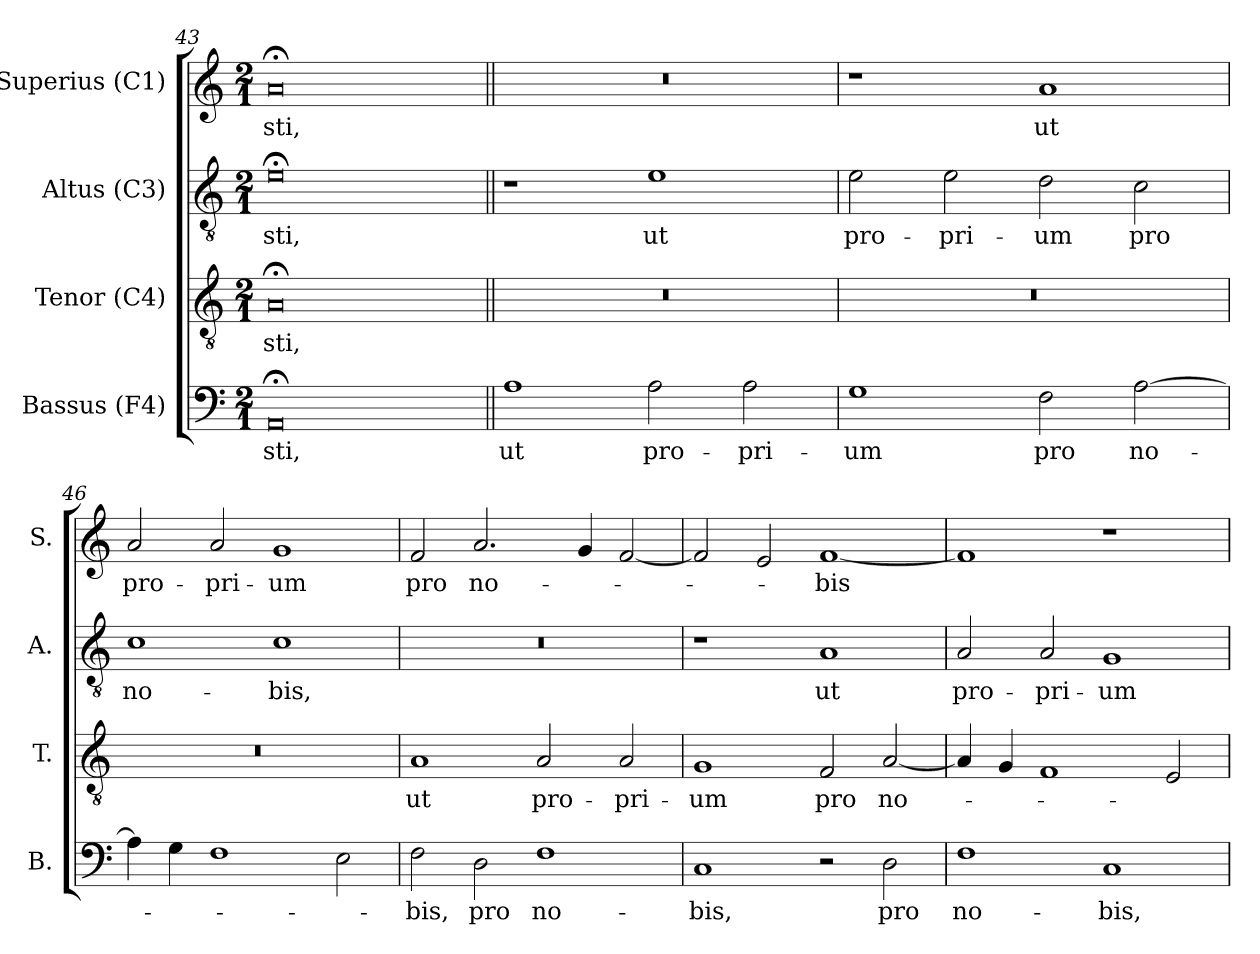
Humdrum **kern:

**kern	**text	**kern	**text	**kern	**text	**kern	**text
*part4	*part4	*part3	*part3	*part2	*part2	*part1	*part1
*staff4	*staff4	*staff3	*staff3	*staff2	*staff2	*staff1	*staff1
*I"Bassus (F4)	*	*I"Tenor (C4)	*	*I"Altus (C3)	*	*I"Superius (C1)	*
*I'B.	*	*I'T.	*	*I'A.	*	*I'S.	*
*clefF4	*	*clefGv2	*	*clefGv2	*	*clefG2	*
*	*	*ITrd7c12	*	*ITrd7c12	*	*	*
*k[]	*	*k[]	*	*k[]	*	*k[]	*
*C:	*	*C:	*	*C:	*	*C:	*
*M2/1	*	*M2/1	*	*M2/1	*	*M2/1	*
=43	=43	=43	=43	=43	=43	=43	=43
!	!LO:LY:b:color=#000000	!	!	!	!	!	!
!	!	!	!LO:LY:b:color=#000000	!	!	!	!
!	!	!	!	!	!LO:LY:b:color=#000000	!	!
!	!	!	!	!	!	!	!LO:LY:b:color=#000000
0AA;i	-sti,	0AA;i	-sti,	0E;i	-sti,	0a;i	-sti,
!!LO:PB:g=z
=44||	=44||	=44||	=44||	=44||	=44||	=44||	=44||
!	!LO:LY:b:color=#000000	!LO:N:vis=1	!	!	!	!LO:N:vis=1	!
1Ai	ut	0r	.	1r	.	0r	.
!	!LO:LY:b:color=#000000	!	!	!	!	!	!
!	!	!	!	!	!LO:LY:b:color=#000000	!	!
2Ai\	pro-	.	.	1Ei	ut	.	.
!	!LO:LY:b:color=#000000	!	!	!	!	!	!
2Ai\	-pri-	.	.	.	.	.	.
=45	=45	=45	=45	=45	=45	=45	=45
!	!LO:LY:b:color=#000000	!LO:N:vis=1	!	!	!	!	!
!	!	!	!	!	!LO:LY:b:color=#000000	!	!
1Gi	-um	0r	.	2Ei\	pro-	1r	.
!	!	!	!	!	!LO:LY:b:color=#000000	!	!
.	.	.	.	2Ei\	-pri-	.	.
!	!LO:LY:b:color=#000000	!	!	!	!	!	!
!	!	!	!	!	!LO:LY:b:color=#000000	!	!
!	!	!	!	!	!	!	!LO:LY:b:color=#000000
2Fi\	pro	.	.	2Di\	-um	1ai	ut
!	!LO:LY:b:color=#000000	!	!	!	!	!	!
!	!	!	!	!	!LO:LY:b:color=#000000	!	!
[2Ai\	no-	.	.	2Ci\	pro	.	.
=46	=46	=46	=46	=46	=46	=46	=46
!	!	!LO:N:vis=1	!	!	!	!	!
!	!	!	!	!	!LO:LY:b:color=#000000	!	!
!	!	!	!	!	!	!	!LO:LY:b:color=#000000
4Ai\]	.	0r	.	1Ci	no-	2ai/	pro-
4Gi\	.	.	.	.	.	.	.
!	!	!	!	!	!	!	!LO:LY:b:color=#000000
1Fi	.	.	.	.	.	2ai/	-pri-
!	!	!	!	!	!LO:LY:b:color=#000000	!	!
!	!	!	!	!	!	!	!LO:LY:b:color=#000000
.	.	.	.	1Ci	-bis,	1gi	-um
2Ei\	.	.	.	.	.	.	.
=47	=47	=47	=47	=47	=47	=47	=47
!	!LO:LY:b:color=#000000	!	!	!	!	!	!
!	!	!	!LO:LY:b:color=#000000	!LO:N:vis=1	!	!	!
!	!	!	!	!	!	!	!LO:LY:b:color=#000000
2Fi\	-bis,	1AAi	ut	0r	.	2fi/	pro
!	!LO:LY:b:color=#000000	!	!	!	!	!	!
!	!	!	!	!	!	!	!LO:LY:b:color=#000000
2Di\	pro	.	.	.	.	2.ai/	no-
!	!LO:LY:b:color=#000000	!	!	!	!	!	!
!	!	!	!LO:LY:b:color=#000000	!	!	!	!
1Fi	no-	2AAi/	pro-	.	.	.	.
.	.	.	.	.	.	4gi/	.
!	!	!	!LO:LY:b:color=#000000	!	!	!	!
.	.	2AAi/	-pri-	.	.	[2fi/	.
!!LO:LB:g=z
=48	=48	=48	=48	=48	=48	=48	=48
!	!LO:LY:b:color=#000000	!	!	!	!	!	!
!	!	!	!LO:LY:b:color=#000000	!	!	!	!
1Ci	-bis,	1GGi	-um	1r	.	2fi/]	.
.	.	.	.	.	.	2ei/	.
!	!	!	!LO:LY:b:color=#000000	!	!	!	!
!	!	!	!	!	!LO:LY:b:color=#000000	!	!
!	!	!	!	!	!	!	!LO:LY:b:color=#000000
2r	.	2FFi/	pro	1AAi	ut	[1fi	-bis
!	!LO:LY:b:color=#000000	!	!	!	!	!	!
!	!	!	!LO:LY:b:color=#000000	!	!	!	!
2Di\	pro	[2AAi/	no-	.	.	.	.
=49	=49	=49	=49	=49	=49	=49	=49
!	!LO:LY:b:color=#000000	!	!	!	!	!	!
!	!	!	!	!	!LO:LY:b:color=#000000	!	!
1Fi	no-	4AAi/]	.	2AAi/	pro-	1fi]	.
.	.	4GGi/	.	.	.	.	.
!	!	!	!	!	!LO:LY:b:color=#000000	!	!
.	.	1FFi	.	2AAi/	-pri-	.	.
!	!LO:LY:b:color=#000000	!	!	!	!	!	!
!	!	!	!	!	!LO:LY:b:color=#000000	!	!
1Ci	-bis,	.	.	1GGi	-um	1r	.
.	.	2EEi/	.	.	.	.	.
=	=	=	=	=	=	=	=
*-	*-	*-	*-	*-	*-	*-	*-
